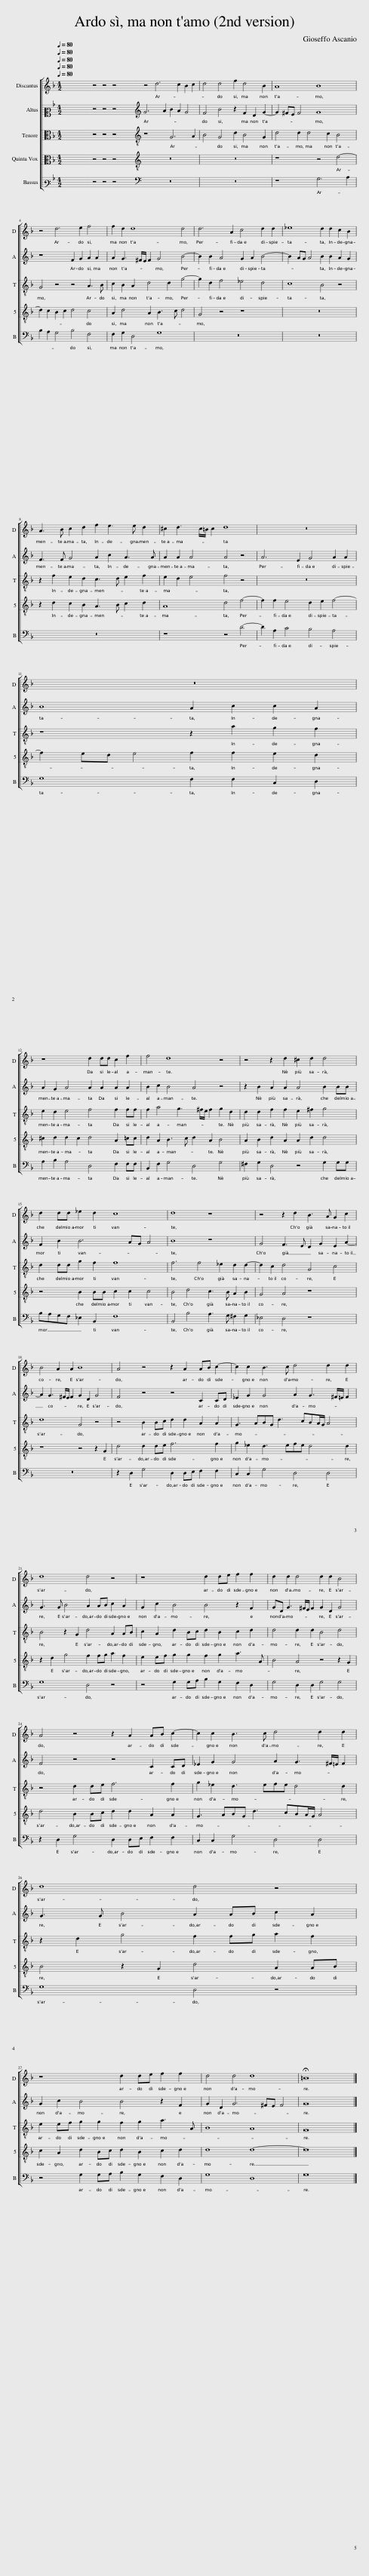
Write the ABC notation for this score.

X:1
%%score [ 1 2 [ 3 4 ] 5 ]
L:1/8
Q:1/4=80
M:4/2
I:linebreak $
K:F
V:1 treble
V:2 alto2
V:3 alto
V:4 alto
V:5 bass3
V:1
 x16 | z4 z4 z4 x4 | z4 d6 c2 B2 c2 | d4 d4 f2 d4 B2 | A8 B8 |$ %5
 z4 d6 e2 f4 | f2 d2 d8 d4 | d6 A2 c4 d2 d2 | _e8 d2 d2 c2 B2 |$ A3 B c2 d2 f2 e3 e d2 | %10
 ^c2 d3 c/=B/ c2 d8 | z16 |$ z16 |$ z8 d2 dd c2 f2 | f4 d8 z4 | %15
 z4 z2 d2 ^c2 d2 d4 |$ d2 dd _e2 d2 c8 | d8 z8 | z4 z2 d2 B3 A G2 c2 |$ B4 A2 A2 B8 | %20
 A4 z4 z2 A2 AB c2- | c2 c2 B3 c d4 d2 d2 |$ d8 d4 z4 | z8 d2 de f2 f2 | d2 d2 d4 d2 d2 B4 |$ %25
 A4 z4 z2 A2 AB c2- | c2 c2 B3 c d4 d2 d2 |$ d8 d4 z4 |$ z8 d2 de f2 f2 | d4 d4 d8 | %30
 !fermata!=B16 |] %31
V:2
 x16 | z4 z4 z4 x4 | G6 A2 B2 A2 G4 | F4 B4 z2 F2 D2 G2- | G2 ^FE F4 G8 |$ %5
 z8 F2 G2 A2 A2 | A2 G3 ^F/E/ F2 G4 B4- | B2 B2 A4 G2 A2 B4- | B2 AG A4 B2 B2 A2 G2 |$ F3 F G4 A2 c2 A3 A | %10
 A2 A2 A4 A4 z4 | A6 E2 G4 A2 A2 |$ B8 A2 c2 c2 A2 |$ A2 G2 A4 A2 A2 A2 A2 | B2 c2 B4 A4 z4 | %15
 z2 B2 A2 A2 A4 B2 BB |$ F2 B2 B6 AG A4 | B8 z8 | G4 F3 E D2 G2 E2 A2- |$ A2 G3 ^F/E/ F2 G2 D2 G4 | %20
 F4 z4 z4 C2 CD | _E2 G2 G4 A2 G3 ^F/=E/ F2 |$ G3 G B4 A2 AB c2 A2 | G2 c2 B4 B4 z2 F2 | GD G3 ^F/E/ F2 G2 D2 G4 |$ %25
 F4 z4 z4 C2 CD | _E2 G2 G4 A2 G3 ^F/=E/ F2 |$ G3 G B4 A2 AB c2 A2 |$ G2 c2 B4 B4 z2 F2 | G2 D2 G6 ^FE F4 | %30
 G16 |] %31
V:3
 x16 | z4 z4 z4 x4 | z8 G,6 A,2 | B,4 G,4 D2 B,4 G,2 | D4 D2 D4 C2 B,4 |$ %5
 G,4 z4 z4 A,3 B, | C2 B,2 A,2 D4 D2 G4- | G2 D2 F4 _E4 D4 | C8 B,4 z4 |$ z2 F2 E2 D2 C3 D E2 F2 | %10
 E2 D2 E4 F4 z4 | z16 |$ z8 z2 A2 G2 F2 |$ E2 D2 E4 F4 F2 FF | F2 A4 G3 ^F/E/ F2 G2 D2 | %15
 D2 D2 F2 F2 E2 ^F2 G4 |$ D2 DD G2 F2 F8 | F6 F4 _E2 D2 D2- | D2 C2 D4 G,4 C4 |$ D8 G,4 z4 | %20
 z4 B,2 B,C D2 D2 A,2 A,2 | G,3 A,B,G, D3 CB,A,/G,/ A,4 |$ B,4 z2 G,2 D4 A,2 A,B, | C2 A,2 D2 B,C D2 B,2 C2 D2 | D4 D2 D2 B,4 D4 |$ %25
 z4 D2 DE F6 F2 | G2 _E2 D3 EFE D4 D2 |$ z2 D2 G4 F2 FG A2 F2 |$ E2 EF G2 G2 F2 G2 A3 A, | B,8 A,8 | %30
 G,16 |] %31
V:4
 x16 | z4 z4 z4 x4 | z16 | z16 | z8 z4 D4- |$ %5
 D2 C2 B,2 C2 D4 C4 | A,2 D4 A,2 B,3 C D4 | G,4 z4 z8 | z16 |$ z2 D2 C2 B,2 A,3 B, C2 D2 | %10
 A,8 D4 F4- | F2 F2 E4 D2 E2 F4- |$ F2 ED E4 F2 F2 E2 D2 |$ ^C2 D2 D2 C2 D4 A,2 =CC | D2 A,2 B,3 C D2 A,2 B,4 | %15
 A,2 B,2 D2 A,2 A,2 D2 D4 |$ z4 B,2 B,B, C2 C2 C4 | B,4 D4 C3 B, A,2 B,2 | G,4 A,4 z8 |$ z8 z4 z2 G,2 | %20
 D4 D2 DE F6 F2 | G2 _E2 D3 EFE D4 D2 |$ z2 D2 G4 F2 FG A2 F2 | E2 EF G2 G2 F2 G2 A3 A, | B,4 A,4 z4 z2 G,2 |$ %25
 D4 B,2 B,C D2 D2 A,2 A,2 | G,3 A,B,G, D3 CB,A,/G,/ A,4 |$ B,4 z2 G,2 D4 A,2 A,B, |$ C2 A,2 D2 B,C D2 B,2 C2 D2 | D8 D8- | %30
 D16 |] %31
V:5
 x16 | z4 z4 z4 x4 | z16 | z16 | z8 G,6 A,2 |$ %5
 B,2 A,2 G,4 B,4 F,4 | F,2 G,2 D,4 G,8 | z16 | z16 |$ z16 | %10
 z8 z4 D4- | D2 A,2 C4 B,4 A,4 |$ G,8 F,2 F,2 C,2 D,2 |$ A,2 B,2 A,4 D,4 F,2 F,F, | B,,2 F,2 G,4 D,4 G,4 | %15
 ^F,2 G,2 D,4 z4 G,2 G,G, |$ B,A,G,F, _E,2 B,,2 F,8 | B,,4 B,4 A,3 G, ^F,2 G,2 | _E,4 D,4 z8 |$ z16 | %20
 z2 D,2 G,4 D,2 D,E, F,2 F,2 | C,2 C,2 G,4 D,4 D,4 |$ G,8 D,4 z4 | z4 G,2 G,A, B,2 G,2 F,2 D,2 | G,4 D,2 D,2 G,4 G,4 |$ %25
 z2 D,2 G,4 D,2 D,E, F,2 F,2 | C,2 C,2 G,4 D,4 D,4 |$ G,8 D,4 z4 |$ z4 G,2 G,A, B,2 G,2 F,2 D,2 | G,8 D,8 | %30
 G,16 |] %31
